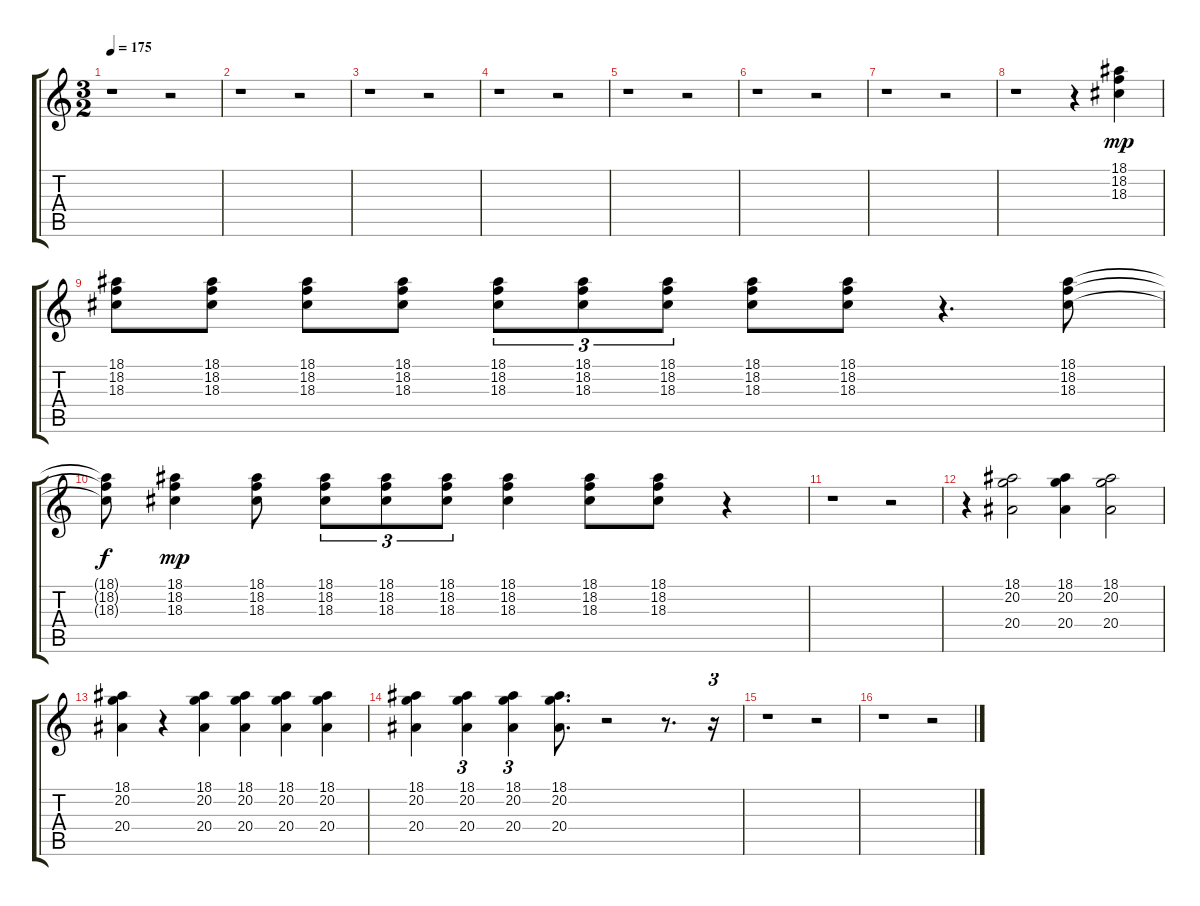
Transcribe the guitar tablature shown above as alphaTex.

\track "" {instrument flute}
\staff {score tabs}
\tuning (E4 B3 G3 D3 A2 E2) {hide}
\ts (3 2)
\tempo 175
\clef g2
\ks c
r.1{dy mp} r.2 |
r.1 r.2 |
r.1 r.2 |
r.1 r.2 |
r.1 r.2 |
r.1 r.2 |
r.1 r.2 |
r.1 r.4 (18.1 18.2 18.3).4 |
(18.1 18.2 18.3).8 (18.1 18.2 18.3).8 (18.1 18.2 18.3).8 (18.1 18.2 18.3).8 (18.1 18.2 18.3).8{tu (3 2)} (18.1 18.2 18.3).8{tu (3 2)} (18.1 18.2 18.3).8{tu (3 2)} (18.1 18.2 18.3).8 (18.1 18.2 18.3).8 r.4{d} (18.1 18.2 18.3).8 |
(18.1{t} 18.2{t} 18.3{t}).8{dy f} (18.1 18.2 18.3).4{dy mp} (18.1 18.2 18.3).8 (18.1 18.2 18.3).8{tu (3 2)} (18.1 18.2 18.3).8{tu (3 2)} (18.1 18.2 18.3).8{tu (3 2)} (18.1 18.2 18.3).4 (18.1 18.2 18.3).8 (18.1 18.2 18.3).8 r.4 |
r.1 r.2 |
r.4 (18.1 20.2 20.4).2 (18.1 20.2 20.4).4 (18.1 20.2 20.4).2 |
(18.1 20.2 20.4).4 r.4 (18.1 20.2 20.4).4 (18.1 20.2 20.4).4 (18.1 20.2 20.4).4 (18.1 20.2 20.4).4 |
(18.1 20.2 20.4).4 (18.1 20.2 20.4).4{tu (3 2)} (18.1 20.2 20.4).4{tu (3 2)} (18.1 20.2 20.4).8{d} r.2 r.8{d} r.16{tu (3 2)} |
r.1 r.2 |
r.1 r.2
